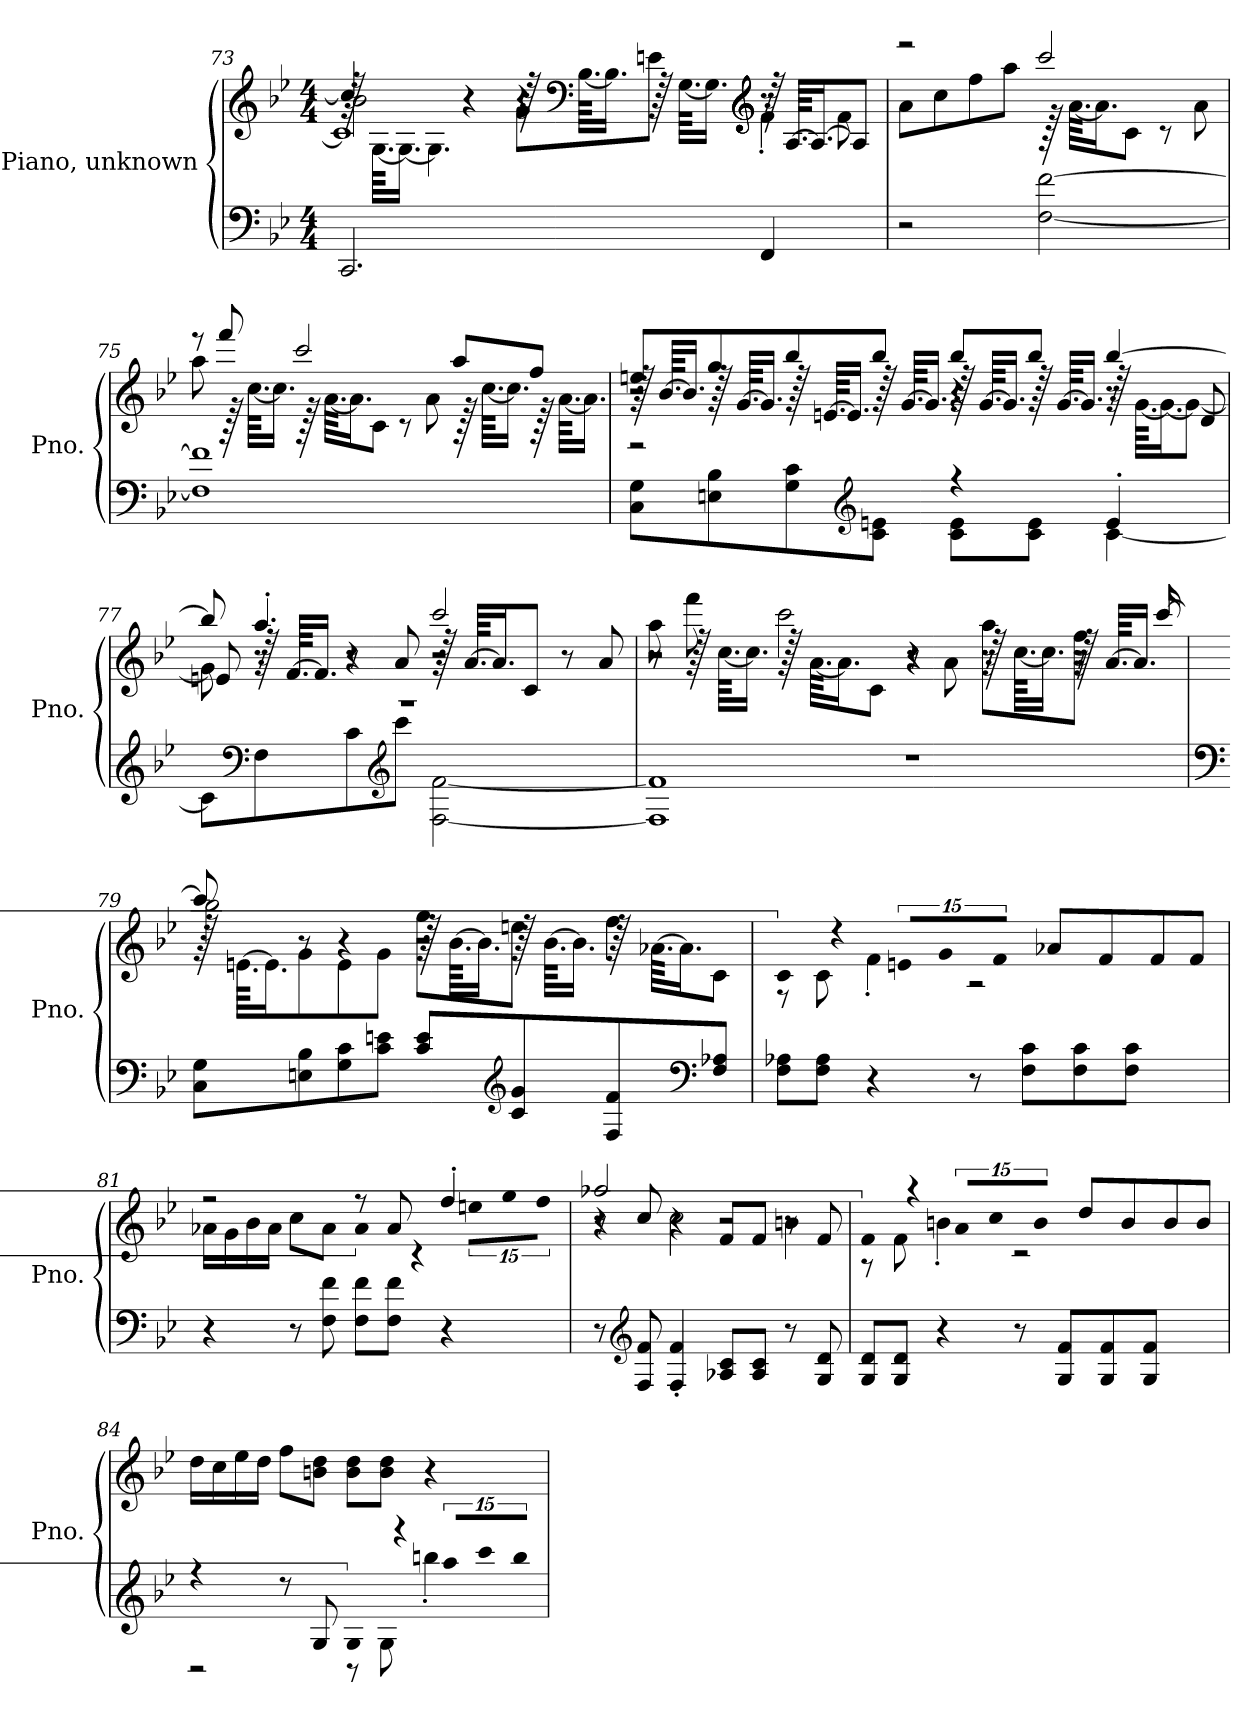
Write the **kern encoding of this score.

**kern	**kern
*part1	*part1
*staff2	*staff1
*I"Piano, unknown	*
*I'Pno.	*
!!LO:PB:g=z
*clefF4	*clefG2
*k[b-e-]	*k[b-e-]
*M4/4	*M4/4
=73	=73
*	*^
*	*	*^
*	*	*	*^
2.CC/	4cc/]	2b-\	1c]	128r
.	.	.	.	[64.G\KKLL
.	.	.	.	16.G\JJ_
.	.	.	.	4.G\]
.	4r	.	.	.
.	4r	8g\L	.	128r
*	*clefF4	*	*	*
.	.	.	.	[64.B-\KKLL
.	.	.	.	16.B-\JJ]
.	.	8en\J	.	128r
.	.	.	.	[64.G\KKLL
.	.	.	.	16.G\JJ]
*	*clefG2	*	*	*
4FF/	128r	4f'\	.	8r
.	[64.A/KKLL	.	.	.
.	16.A/J_	.	.	.
.	8A/J]	.	.	8f\
*	*	*v	*v	*v
=74	=74	=74
2r	2r	8a\L
.	.	8cc\
.	.	8ff\
.	.	8aa\J
[2F\ [2f\	2ccc/	128r
.	.	[64.a\KKLL
.	.	16.a\J]
.	.	8c\J
.	.	8r
.	.	8a\
!!LO:LB:g=z	!!
=75	=75	=75
1F] 1f]	8r	8aa\
.	8fff/	128r
.	.	[64.cc\KKLL
.	.	16.cc\JJ]
.	2ccc/	128r
.	.	[64.a\KKLL
.	.	16.a\J]
.	.	8c\J
.	.	8r
.	.	8a\
.	8aa/L	128r
.	.	[64.cc\KKLL
.	.	16.cc\JJ]
.	8ff/J	128r
.	.	[64.a\KKLL
.	.	16.a\JJ]
!!LO:LB:g=z
=76	=76	=76
*^	*	*^
2r	8C\ 8G\L	8een/L	2r	128r
.	.	.	.	[64.b-/KKLL
.	.	.	.	16.b-/JJ]
.	8En\ 8B-\	8gg/	.	128r
.	.	.	.	[64.g/KKLL
.	.	.	.	16.g/JJ]
.	8G\ 8c\	8bb-/	.	128r
.	.	.	.	[64.en/KKLL
.	.	.	.	16.e/JJ]
*clefG2	*	*	*	*
.	8c\ 8en\J	8bb-/J	.	128r
.	.	.	.	[64.g/KKLL
.	.	.	.	16.g/JJ]
4r	8c\ 8e\L	8bb-/L	4r	128r
.	.	.	.	[64.g/KKLL
.	.	.	.	16.g/JJ]
.	8c\ 8e\J	8bb-/J	.	128r
.	.	.	.	[64.g/KKLL
.	.	.	.	16.g/JJ]
4e'/	[4c\	[4bb-/	128r	8r
.	.	.	[64.g\KKLL	.
.	.	.	16.g\J_	.
.	.	.	8g\J_	8d/
!!LO:LB:g=z	!!	!!
=77	=77	=77	=77	=77
1r	8c\L]	8bb-/]	8g\]	8en/
*clefF4	*	*	*	*
.	8F\	4.aa'/	8r	128r
.	.	.	.	[64.f/KKLL
.	.	.	.	16.f/JJ]
.	8c\	.	4r	8r
*clefG2	*	*	*	*
.	8ccc\J	.	.	8a/
.	[2F\ [2f\	2ccc/	2r	128r
.	.	.	.	[64.a/KKLL
.	.	.	.	16.a/J]
.	.	.	.	8c/J
.	.	.	.	8r
.	.	.	.	8a/
!!LO:LB:g=z
=78	=78	=78	=78	=78
*	*	*	*	*^
1r	1F] 1f]	2r	8r	2r	8aa\
.	.	.	8fff\	.	128r
.	.	.	.	.	[64.cc\KKLL
.	.	.	.	.	16.cc\JJ]
.	.	.	2ccc\	.	128r
.	.	.	.	.	[64.a\KKLL
.	.	.	.	.	16.a\J]
.	.	.	.	.	8c\J
.	.	4r	.	4r	8r
.	.	.	.	.	8a\
.	.	8r	8aa\L	8r	128r
.	.	.	.	.	[64.cc\KKLL
.	.	.	.	.	16.cc\JJ]
.	.	16r	8ff\J	128r	8r
.	.	.	.	[64.a/KKLL	.
.	.	.	.	16.a/JJ]	.
.	.	[16ccc/	.	.	.
*v	*v	*	*	*	*
*	*v	*v	*v	*v
!!LO:LB:g=z
=79	=79
*clefF4	*
*	*^
*	*	*^
8C\ 8G\L	8ccc/]	2bb-\	128r
.	.	.	[64.en\KKLL
.	.	.	16.e\J]
8En\ 8B-\	8r	.	8g\
8G\ 8c\	4r	.	8e\
8c\ 8en\J	.	.	8g\J
8c/ 8e/L	2r	8gg\L	128r
.	.	.	[64.b-\KKLL
.	.	.	16.b-\JJ]
*clefG2	*	*	*
8c/ 8g/	.	8een\J	128r
.	.	.	[64.b-\KKLL
.	.	.	16.b-\JJ]
8F/ 8f/	.	4ff\	128r
.	.	.	[64.a-X\KKLL
.	.	.	16.a-\J]
*clefF4	*	*	*
8F/ 8A-X/J	.	.	8c\J
=80	=80	=80	=80
!	!LO:N:vis=8	!	!
*	*	*v	*v
8F\ 8A-X\L	960%137c/	8r
8F\ 8A-\J	.	8c\
!	!LO:N:vis=8	!
.	960%137r	.
4r	.	4f'\
.	1920ryy	.
!	!LO:N:vis=16	!
.	1920%137en/LL	.
!	!LO:N:vis=16	!
.	1920%137g/	.
!	!LO:N:vis=16	!
.	1920%137f/JJ	.
8r	8a-X/L	2r
8F\ 8c\L	8f/	.
8F\ 8c\	8f/	.
8F\ 8c\J	8f/J	.
!!LO:PB:g=z	!!
=81	=81	=81
4r	2r	16a-X\LL
.	.	16g\
.	.	16b-\
.	.	16a-\JJ
8r	.	8cc\L
8F\ 8f\	.	8a-\J
!	!	!LO:N:vis=8
8F\ 8f\L	8r	960%137a-\
8F\ 8f\J	8a-/	.
!	!	!LO:N:vis=8
.	.	960%137r
4r	4ff'/	.
.	.	1920ryy
!	!	!LO:N:vis=16
.	.	1920%137een\LL
!	!	!LO:N:vis=16
.	.	1920%137gg\
!	!	!LO:N:vis=16
.	.	1920%137ff\JJ
=82	=82	=82
*	*	*^
8r	2aa-X/	4r	8r
*clefG2	*	*	*
8F/ 8f/	.	.	8cc/
4F/' 4f/'	.	2cc\	4r
8A-X/ 8c/L	2r	.	8f/L
8A-/ 8c/J	.	.	8f/J
8r	.	4bn\	8r
8G/ 8d/	.	.	8f/
=83	=83	=83	=83
!	!LO:N:vis=8	!	!
*	*	*v	*v
8G/ 8d/L	960%137f/	8r
8G/ 8d/J	.	8f\
!	!LO:N:vis=8	!
.	960%137r	.
4r	.	4bn'\
.	1920ryy	.
!	!LO:N:vis=16	!
.	1920%137a/LL	.
!	!LO:N:vis=16	!
.	1920%137cc/	.
!	!LO:N:vis=16	!
.	1920%137b/JJ	.
8r	8dd/L	2r
8G/ 8f/L	8b/	.
8G/ 8f/	8b/	.
8G/ 8f/J	8b/J	.
*	*v	*v
!!LO:LB:g=z
=84	=84
*^	*
4r	2r	16dd\LL
.	.	16cc\
.	.	16ee-\
.	.	16dd\JJ
8r	.	8ff\L
8G/	.	8bn\ 8dd\J
!LO:N:vis=8	!	!
960%137G/	8r	8b\ 8dd\L
.	8G\	8b\ 8dd\J
!LO:N:vis=8	!	!
960%137r	.	.
.	4bbn'\	4r
1920ryy	.	.
!LO:N:vis=16	!	!
1920%137aa/LL	.	.
!LO:N:vis=16	!	!
1920%137ccc/	.	.
!LO:N:vis=16	!	!
1920%137bb/JJ	.	.
*v	*v	*
=	=
*-	*-
